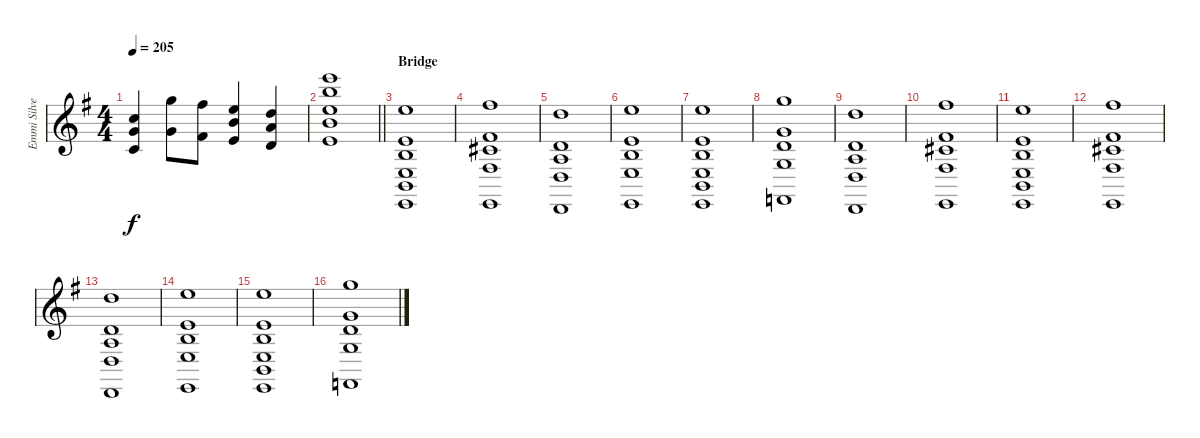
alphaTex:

\track ("Emmi Silvennoinen" "Emmi Silve") {instrument stringensemble1}
\staff {score}
\tuning (E4 B3 G3 D3 A2 D2) {hide}
\ts (4 4)
\tempo 205
\clef g2
\ks eminor
(8.1 8.2 10.4).4{dy f} (15.1 12.3).8 (14.1 16.4).8 (12.1 12.2 14.4).4 (10.1 10.2 12.4).4 |
\barLineRight lightlight
(24.1 24.2 21.3 21.4 19.5).1 |
\section ("" "Bridge")
(12.1 5.2 4.3 2.4 2.5 2.6).1{volume 10} |
(14.1 7.2 6.3 4.4 2.6).1 |
(10.1 3.2 2.3 0.4 0.6).1 |
(12.1 5.2 4.3 2.4 2.6).1 |
(12.1 5.2 4.3 2.4 2.5 2.6).1 |
(15.1 8.2 7.3 5.4 3.6).1 |
(10.1 3.2 2.3 0.4 0.6).1 |
(14.1 7.2 6.3 4.4 2.6).1 |
(12.1 5.2 4.3 2.4 2.5 2.6).1 |
(14.1 7.2 6.3 4.4 2.6).1 |
(10.1 3.2 2.3 0.4 0.6).1 |
(12.1 5.2 4.3 2.4 2.6).1 |
(12.1 5.2 4.3 2.4 2.5 2.6).1 |
(15.1 8.2 7.3 5.4 3.6).1
